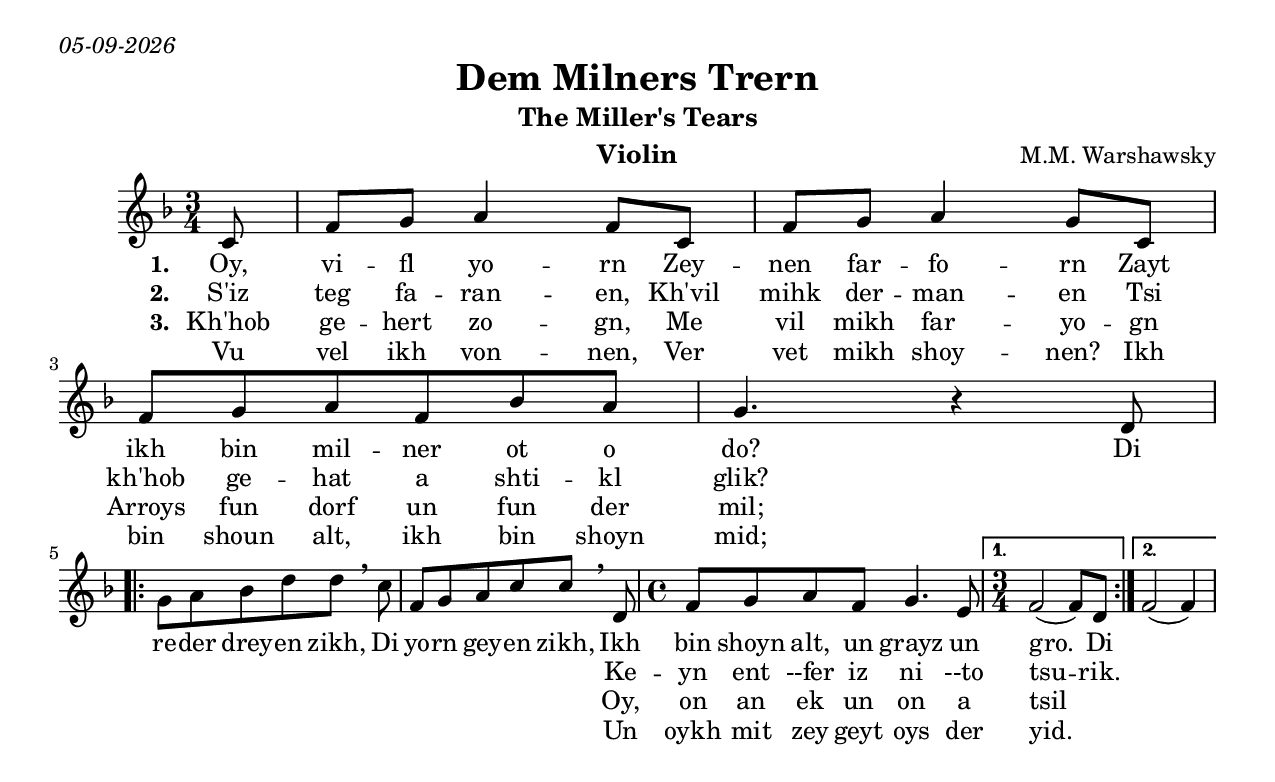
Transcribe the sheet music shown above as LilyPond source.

\version "2.24.0"
\include "english.ly"
%\pointAndClickOff
\paper{
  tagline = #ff
  print-all-headers = ##t
  #(set-paper-size "letter")
}
date = #(strftime "%d-%m-%Y" (localtime (current-time)))

\markup{ \italic{ \date }  }

%\markup{ Got something to say? }

global = {
  \clef treble
  \key d \minor
  \time 3/4
  \set Score.rehearsalMarkFormatter = #format-mark-box-alphabet
}

%#################################### Melody ########################
%melody =  \transpose c d \relative c' {  %transpose for clarinet
melody = \relative c' {
  \global
  \partial 8*1 c8   %lead in notes
  f8 g a4 f8 c
  f8 g a4 g8 c,
  \break
  f8 g a f bf a
  g4. r4 d8
  \break

  \repeat volta 2{
    %\mark \default
    g8 a bf d d\breathe c
    f,g8 a c c\breathe d,|
    \time 4/4 f8 g a f g4. e8|
    \time 3/4
  }
  \alternative{
    {f2(f8) d}
    {f2 (f4)}

  }


}
%################################# Lyrics #####################
\addlyrics{
  \set stanza = #"1. "
  Oy, vi -- fl  yo -- rn
  Zey -- nen far -- fo -- rn
  Zayt ikh bin mil -- ner ot o do?
  Di re -- der drey -- en zikh,
  Di yo -- rn gey -- en zikh,
  Ikh bin shoyn alt, un grayz un gro. Di
}

\addlyrics{
  \set stanza = #"2. "
  S'iz teg fa -- ran -- en,
  Kh'vil mihk der -- man -- en
  Tsi kh'hob ge -- hat a shti -- kl glik?
  \repeat unfold 12 {\skip 2}
  Ke -- yn ent --fer iz ni --to tsu -- rik.
}

\addlyrics {
  \set stanza = #"3. "
  Kh'hob ge -- hert zo -- gn,
  Me vil mikh far -- yo -- gn
  Arroys fun dorf un fun der mil;
  \repeat unfold 12 {\skip 2}
  Oy, on an ek un on a tsil
}


\addlyrics {
  Vu vel ikh von -- nen,
  Ver vet mikh shoy -- nen?
  Ikh bin shoun alt, ikh bin shoyn mid;
  \repeat unfold 12 {\skip 2}
  Un oykh mit zey geyt oys der yid.

}

%################################# Chords #######################
harmonies = \chordmode {

}

\score {
  <<
    \new ChordNames {
      \set chordChanges = ##f
      \harmonies
    }
    \new Staff   \melody
  >>
  \header{
    title= "Dem Milners Trern"
    subtitle="The Miller's Tears"
    composer= "M.M. Warshawsky"
    instrument = "Violin"
    arranger= ""
  }
  \midi{\tempo 4 = 120}
  \layout{indent = 1.0\cm}
}
%{
% more verses:
\markup{}
\markup {
  \fill-line {
    \hspace #0.1 % distance from left margin
    \column {
      \line { "1."
	\column {
	  ""
	}
      }
      \hspace #0.2 % vertical distance between verses
      \line { "2."
	\column {
	 ""
	}
      }
    }
    \hspace #0.1  % horiz. distance between columns
    \column {
      \line { "3."
	\column {
	  ""
	}
      }
      \hspace #0.2 % distance between verses
      \line { "4."
	\column {
	 ""
	}
      }
    }
    \hspace #0.1 % distance to right margin
  }
}

%}
